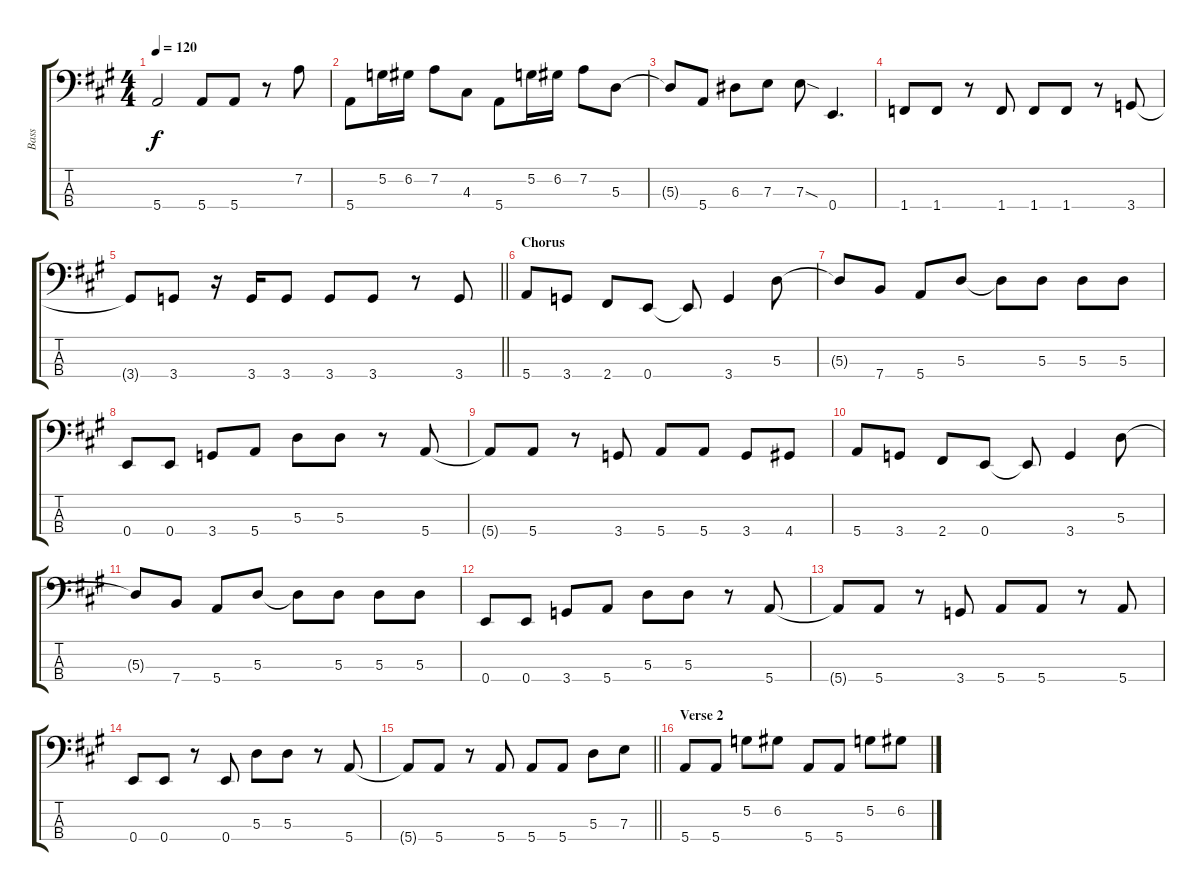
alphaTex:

\track ("Bass" "Bass") {instrument electricbassfinger}
\staff {score tabs}
\tuning (G2 D2 A1 E1) {hide}
\ts (4 4)
\tempo 120
\clef f4
\ks a
5.4{t}.2{dy f} 5.4.8 5.4.8 r.8 7.2.8 |
5.4.8 5.2.16 6.2.16 7.2.8 4.3.8 5.4.8 5.2.16 6.2.16 7.2.8 5.3.8 |
5.3{t}.8 5.4.8 6.3.8 7.3.8 7.3{sod}.8 0.4.4{d} |
1.4.8 1.4.8 r.8 1.4.8 1.4.8 1.4.8 r.8 3.4.8 |
\barLineRight lightlight
3.4{t}.8 3.4.8 r.16 3.4.16 3.4.8 3.4.8 3.4.8 r.8 3.4.8 |
\section ("" "Chorus")
5.4.8 3.4.8 2.4.8 0.4.8 0.4{t}.8 3.4.4 5.3.8 |
5.3{t}.8 7.4.8 5.4.8 5.3.8 5.3{t}.8 5.3.8 5.3.8 5.3.8 |
0.4.8 0.4.8 3.4.8 5.4.8 5.3.8 5.3.8 r.8 5.4.8 |
5.4{t}.8 5.4.8 r.8 3.4.8 5.4.8 5.4.8 3.4.8 4.4.8 |
5.4.8 3.4.8 2.4.8 0.4.8 0.4{t}.8 3.4.4 5.3.8 |
5.3{t}.8 7.4.8 5.4.8 5.3.8 5.3{t}.8 5.3.8 5.3.8 5.3.8 |
0.4.8 0.4.8 3.4.8 5.4.8 5.3.8 5.3.8 r.8 5.4.8 |
5.4{t}.8 5.4.8 r.8 3.4.8 5.4.8 5.4.8 r.8 5.4.8 |
0.4.8 0.4.8 r.8 0.4.8 5.3.8 5.3.8 r.8 5.4.8 |
\barLineRight lightlight
5.4{t}.8 5.4.8 r.8 5.4.8 5.4.8 5.4.8 5.3.8 7.3.8 |
\section ("" "Verse 2")
5.4.8 5.4.8 5.2.8 6.2.8 5.4.8 5.4.8 5.2.8 6.2.8
